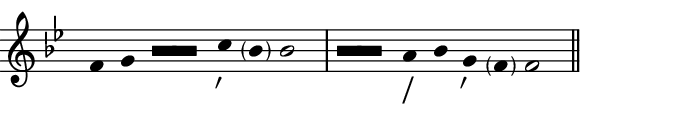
\include "norms.ly"

\score {
  \new Staff \relative g'  {
        \cadenzaOn
        \stemOff 
        \tallParens
        \key g \minor
        f4 g \longbar -1 c_\markup{ \tick } \parenthesize bes bes2 \bar "|" 
        \longbar -1 a4_\markup { \bigslash } bes g_\markup { \tick } \parenthesize f f2 \bar "||"
  }
}
